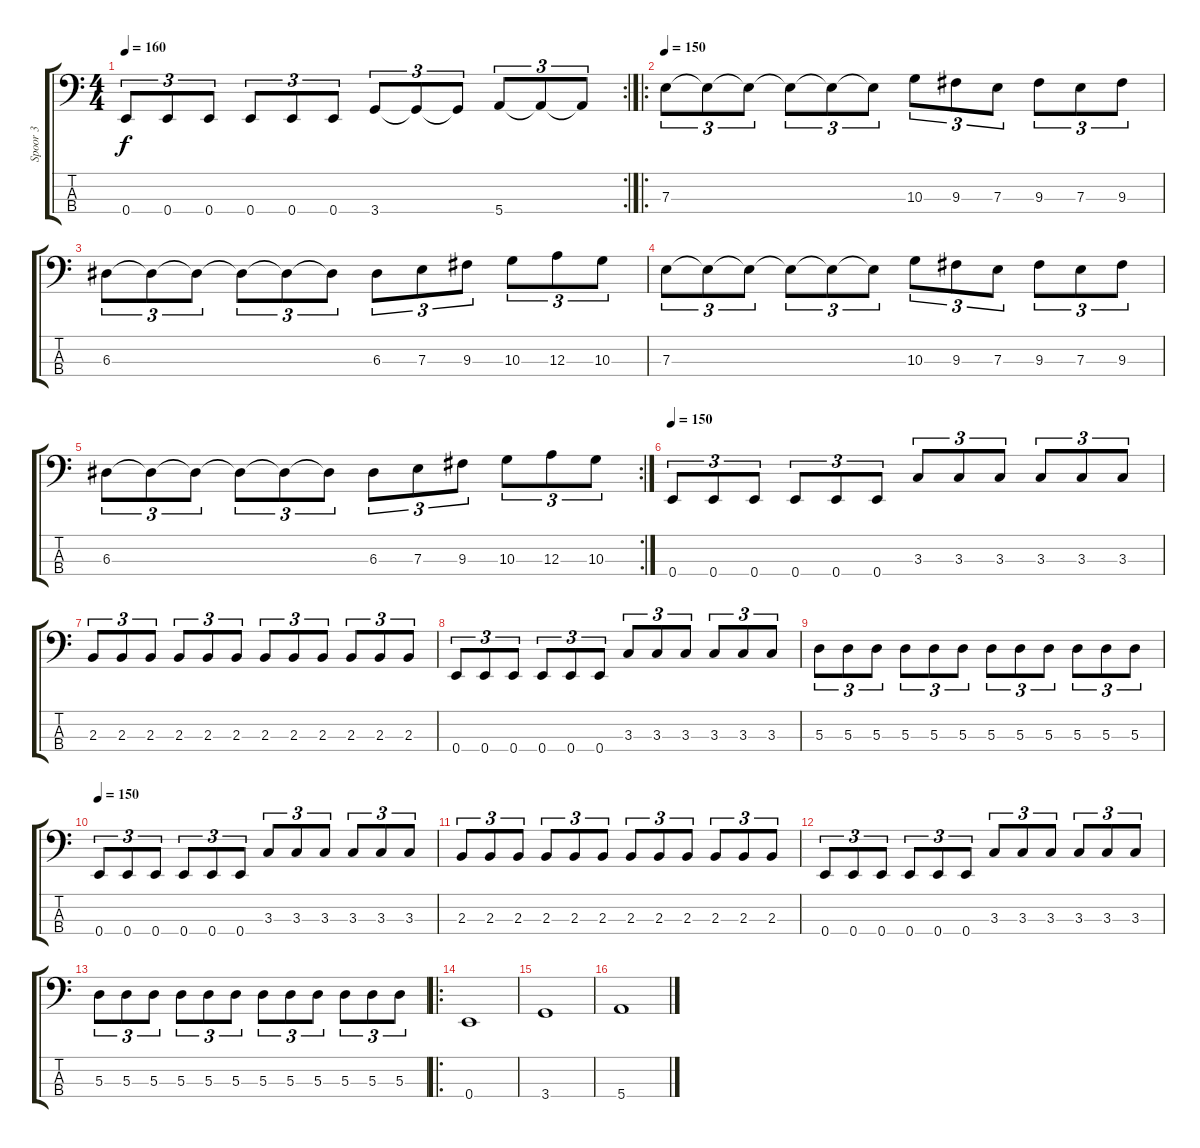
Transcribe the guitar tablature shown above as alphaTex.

\track ("Spoor 3" "Spoor 3") {instrument electricbassfinger}
\staff {score tabs}
\tuning (G2 D2 A1 E1) {hide}
\rc 2
\ts (4 4)
\tempo 160
\clef f4
\ks c
0.4.8{tu (3 2) dy f} 0.4.8{tu (3 2)} 0.4.8{tu (3 2)} 0.4.8{tu (3 2)} 0.4.8{tu (3 2)} 0.4.8{tu (3 2)} 3.4.8{tu (3 2)} 3.4{t}.8{tu (3 2)} 3.4{t}.8{tu (3 2)} 5.4.8{tu (3 2)} 5.4{t}.8{tu (3 2)} 5.4{t}.8{tu (3 2)} |
\ro
\tempo 150
7.3.8{tu (3 2)} 7.3{t}.8{tu (3 2)} 7.3{t}.8{tu (3 2)} 7.3{t}.8{tu (3 2)} 7.3{t}.8{tu (3 2)} 7.3{t}.8{tu (3 2)} 10.3.8{tu (3 2)} 9.3.8{tu (3 2)} 7.3.8{tu (3 2)} 9.3.8{tu (3 2)} 7.3.8{tu (3 2)} 9.3.8{tu (3 2)} |
6.3.8{tu (3 2)} 6.3{t}.8{tu (3 2)} 6.3{t}.8{tu (3 2)} 6.3{t}.8{tu (3 2)} 6.3{t}.8{tu (3 2)} 6.3{t}.8{tu (3 2)} 6.3.8{tu (3 2)} 7.3.8{tu (3 2)} 9.3.8{tu (3 2)} 10.3.8{tu (3 2)} 12.3.8{tu (3 2)} 10.3.8{tu (3 2)} |
7.3.8{tu (3 2)} 7.3{t}.8{tu (3 2)} 7.3{t}.8{tu (3 2)} 7.3{t}.8{tu (3 2)} 7.3{t}.8{tu (3 2)} 7.3{t}.8{tu (3 2)} 10.3.8{tu (3 2)} 9.3.8{tu (3 2)} 7.3.8{tu (3 2)} 9.3.8{tu (3 2)} 7.3.8{tu (3 2)} 9.3.8{tu (3 2)} |
\rc 2
6.3.8{tu (3 2)} 6.3{t}.8{tu (3 2)} 6.3{t}.8{tu (3 2)} 6.3{t}.8{tu (3 2)} 6.3{t}.8{tu (3 2)} 6.3{t}.8{tu (3 2)} 6.3.8{tu (3 2)} 7.3.8{tu (3 2)} 9.3.8{tu (3 2)} 10.3.8{tu (3 2)} 12.3.8{tu (3 2)} 10.3.8{tu (3 2)} |
\tempo 150
0.4.8{tu (3 2)} 0.4.8{tu (3 2)} 0.4.8{tu (3 2)} 0.4.8{tu (3 2)} 0.4.8{tu (3 2)} 0.4.8{tu (3 2)} 3.3.8{tu (3 2)} 3.3.8{tu (3 2)} 3.3.8{tu (3 2)} 3.3.8{tu (3 2)} 3.3.8{tu (3 2)} 3.3.8{tu (3 2)} |
2.3.8{tu (3 2)} 2.3.8{tu (3 2)} 2.3.8{tu (3 2)} 2.3.8{tu (3 2)} 2.3.8{tu (3 2)} 2.3.8{tu (3 2)} 2.3.8{tu (3 2)} 2.3.8{tu (3 2)} 2.3.8{tu (3 2)} 2.3.8{tu (3 2)} 2.3.8{tu (3 2)} 2.3.8{tu (3 2)} |
0.4.8{tu (3 2)} 0.4.8{tu (3 2)} 0.4.8{tu (3 2)} 0.4.8{tu (3 2)} 0.4.8{tu (3 2)} 0.4.8{tu (3 2)} 3.3.8{tu (3 2)} 3.3.8{tu (3 2)} 3.3.8{tu (3 2)} 3.3.8{tu (3 2)} 3.3.8{tu (3 2)} 3.3.8{tu (3 2)} |
5.3.8{tu (3 2)} 5.3.8{tu (3 2)} 5.3.8{tu (3 2)} 5.3.8{tu (3 2)} 5.3.8{tu (3 2)} 5.3.8{tu (3 2)} 5.3.8{tu (3 2)} 5.3.8{tu (3 2)} 5.3.8{tu (3 2)} 5.3.8{tu (3 2)} 5.3.8{tu (3 2)} 5.3.8{tu (3 2)} |
\tempo 150
0.4.8{tu (3 2)} 0.4.8{tu (3 2)} 0.4.8{tu (3 2)} 0.4.8{tu (3 2)} 0.4.8{tu (3 2)} 0.4.8{tu (3 2)} 3.3.8{tu (3 2)} 3.3.8{tu (3 2)} 3.3.8{tu (3 2)} 3.3.8{tu (3 2)} 3.3.8{tu (3 2)} 3.3.8{tu (3 2)} |
2.3.8{tu (3 2)} 2.3.8{tu (3 2)} 2.3.8{tu (3 2)} 2.3.8{tu (3 2)} 2.3.8{tu (3 2)} 2.3.8{tu (3 2)} 2.3.8{tu (3 2)} 2.3.8{tu (3 2)} 2.3.8{tu (3 2)} 2.3.8{tu (3 2)} 2.3.8{tu (3 2)} 2.3.8{tu (3 2)} |
0.4.8{tu (3 2)} 0.4.8{tu (3 2)} 0.4.8{tu (3 2)} 0.4.8{tu (3 2)} 0.4.8{tu (3 2)} 0.4.8{tu (3 2)} 3.3.8{tu (3 2)} 3.3.8{tu (3 2)} 3.3.8{tu (3 2)} 3.3.8{tu (3 2)} 3.3.8{tu (3 2)} 3.3.8{tu (3 2)} |
5.3.8{tu (3 2)} 5.3.8{tu (3 2)} 5.3.8{tu (3 2)} 5.3.8{tu (3 2)} 5.3.8{tu (3 2)} 5.3.8{tu (3 2)} 5.3.8{tu (3 2)} 5.3.8{tu (3 2)} 5.3.8{tu (3 2)} 5.3.8{tu (3 2)} 5.3.8{tu (3 2)} 5.3.8{tu (3 2)} |
\ro
0.4.1 |
3.4.1 |
5.4.1
